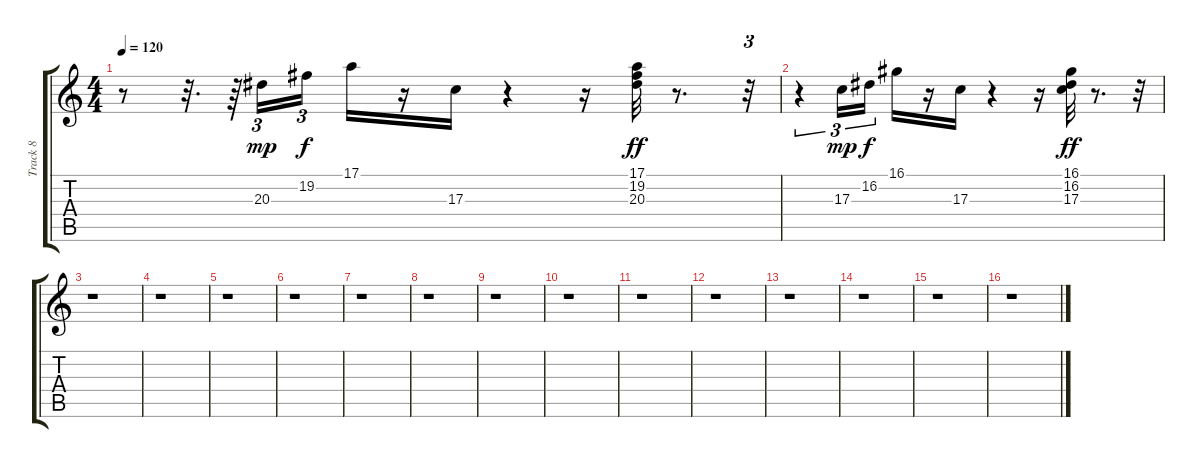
\track ("Track 8" "Track 8") {instrument marimba}
\staff {score tabs}
\tuning (E4 B3 G3 D3 A2 E2) {hide}
\ts (4 4)
\tempo 120
\clef g2
\ks c
r.8{dy ff} r.32{d} r.64 20.3.16{tu (3 2) dy mp} 19.2.16{tu (3 2) dy f} 17.1.16 r.16 17.3.16 r.4 r.16 (17.1 19.2 20.3).32{dy ff} r.8{d} r.32{tu (3 2)} |
r.4{tu (3 2)} 17.3.16{tu (3 2) dy mp} 16.2.16{tu (3 2) dy f} 16.1.16 r.16 17.3.16 r.4 r.16 (16.1 16.2 17.3).32{dy ff} r.8{d} r.32 |
r.1 |
r.1 |
r.1 |
r.1 |
r.1 |
r.1 |
r.1 |
r.1 |
r.1 |
r.1 |
r.1 |
r.1 |
r.1 |
r.1
